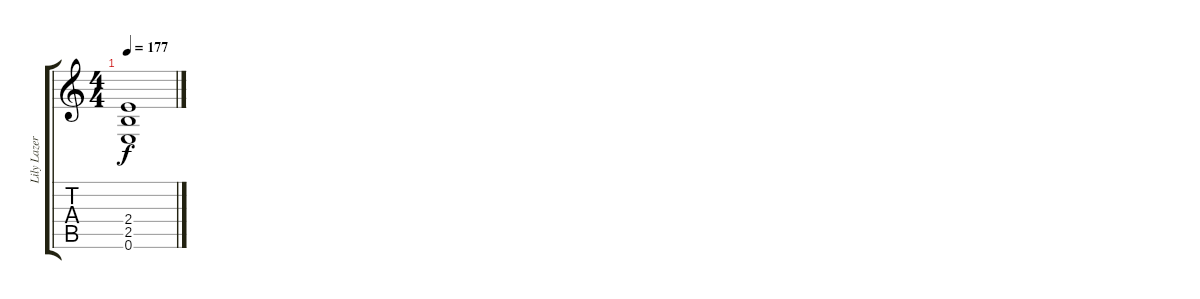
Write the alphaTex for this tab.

\track ("Lily Lazer (Guitar)" "Lily Lazer") {instrument distortionguitar}
\staff {score tabs}
\tuning (E4 B3 G3 D3 A2 E2) {hide}
\ts (4 4)
\tempo 177
\clef g2
\ks c
(2.4{t} 2.5{t} 0.6{t}).1{dy f}
